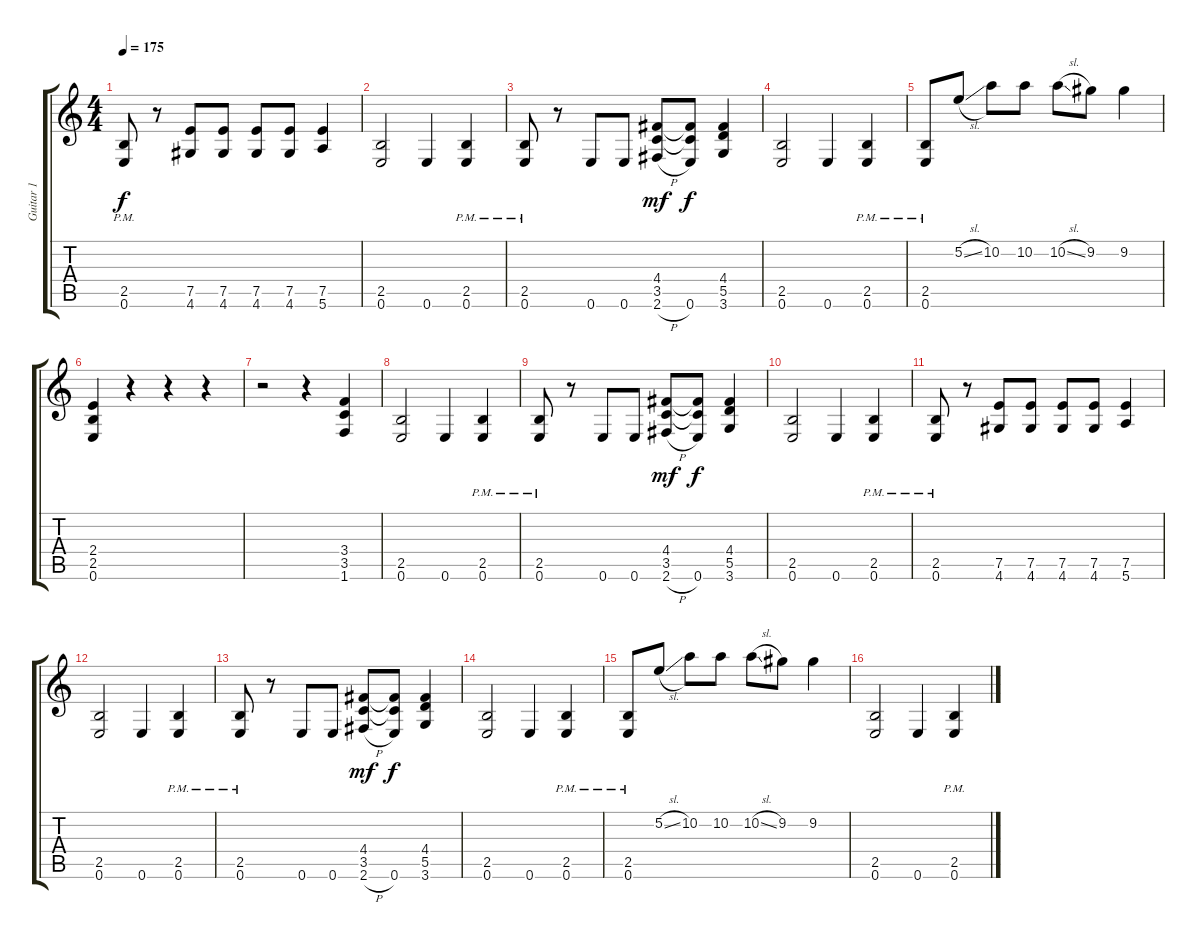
\track ("Guitar 1" "Guitar 1") {instrument distortionguitar}
\staff {score tabs}
\tuning (E4 B3 G3 D3 A2 E2) {hide}
\ts (4 4)
\tempo 175
\clef g2
\ks c
(2.5{pm} 0.6).8{dy f} r.8 (7.5 4.6).8 (7.5 4.6).8 (7.5 4.6).8 (7.5 4.6).8 (7.5 5.6).4 |
(2.5 0.6).2 0.6.4 (2.5{pm} 0.6).4 |
(2.5{pm} 0.6).8 r.8 0.6.8 0.6.8 (4.4 3.5 2.6{h}).8{dy mf} (4.4{t} 3.5{t} 0.6).8{dy f} (4.4 5.5 3.6).4 |
(2.5 0.6).2 0.6.4 (2.5{pm} 0.6).4 |
(2.5{pm} 0.6).8 5.2{sl}.8 10.2.8 10.2.8 10.2{sl}.8 9.2.8 9.2.4 |
(2.4 2.5 0.6).4 r.4 r.4 r.4 |
r.2 r.4 (3.4 3.5 1.6).4 |
(2.5 0.6).2 0.6.4 (2.5{pm} 0.6).4 |
(2.5{pm} 0.6).8 r.8 0.6.8 0.6.8 (4.4 3.5 2.6{h}).8{dy mf} (4.4{t} 3.5{t} 0.6).8{dy f} (4.4 5.5 3.6).4 |
(2.5 0.6).2 0.6.4 (2.5{pm} 0.6).4 |
(2.5{pm} 0.6).8 r.8 (7.5 4.6).8 (7.5 4.6).8 (7.5 4.6).8 (7.5 4.6).8 (7.5 5.6).4 |
(2.5 0.6).2 0.6.4 (2.5{pm} 0.6).4 |
(2.5{pm} 0.6).8 r.8 0.6.8 0.6.8 (4.4 3.5 2.6{h}).8{dy mf} (4.4{t} 3.5{t} 0.6).8{dy f} (4.4 5.5 3.6).4 |
(2.5 0.6).2 0.6.4 (2.5{pm} 0.6).4 |
(2.5{pm} 0.6).8 5.2{sl}.8 10.2.8 10.2.8 10.2{sl}.8 9.2.8 9.2.4 |
(2.5 0.6).2 0.6.4 (2.5{pm} 0.6).4
